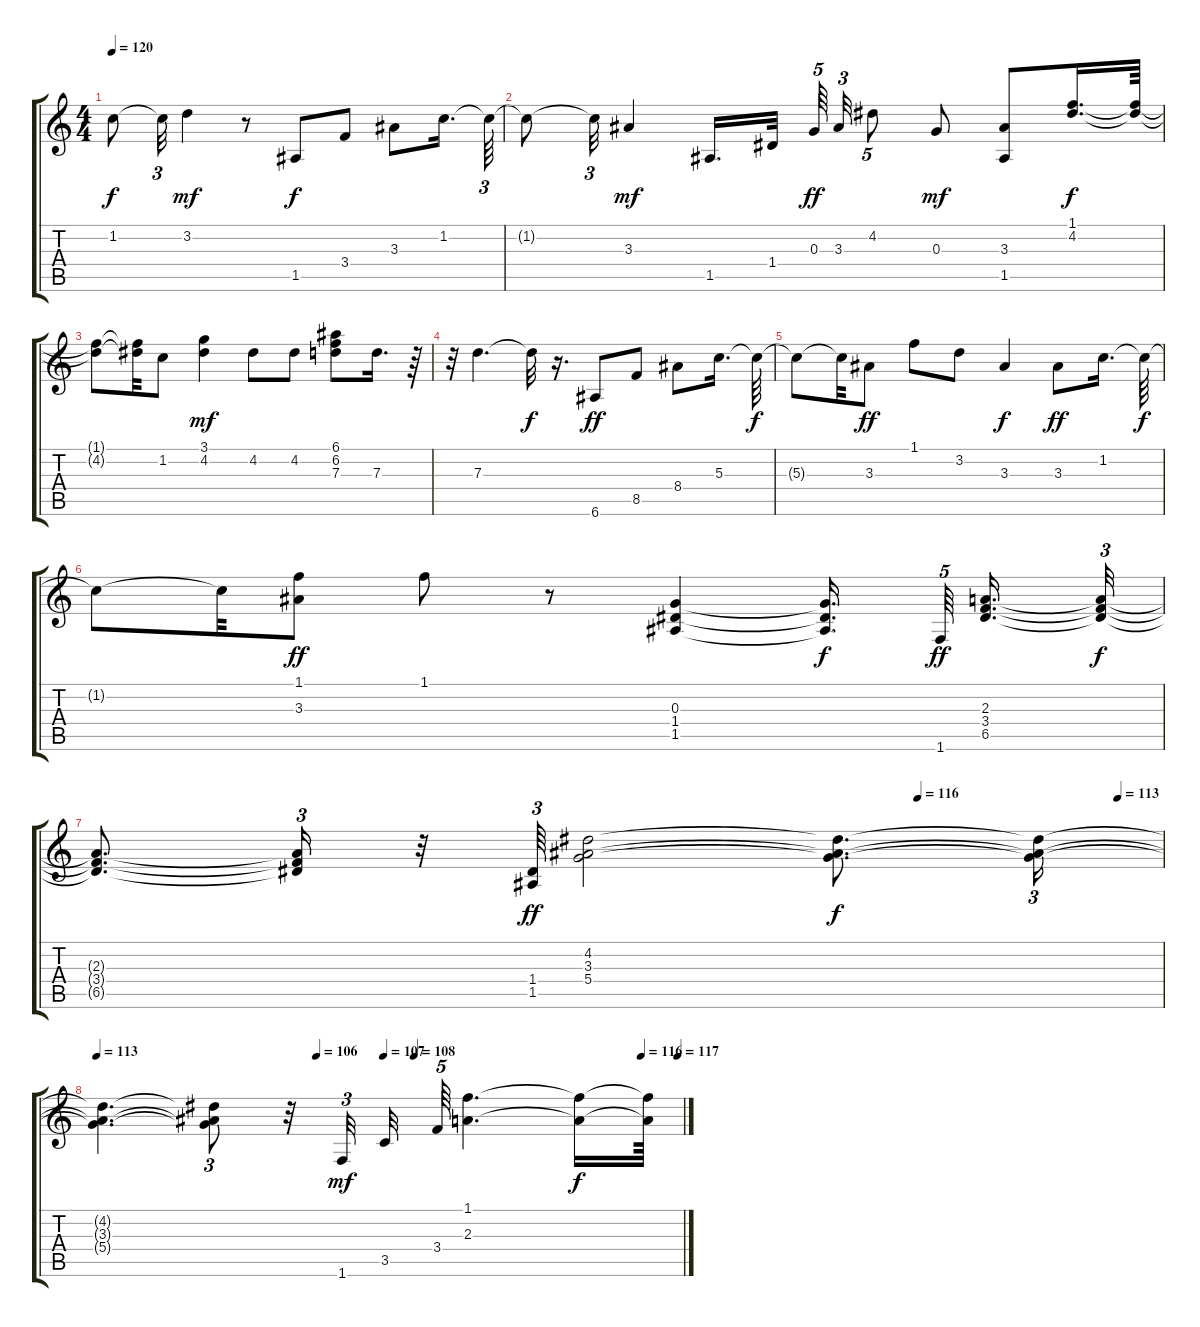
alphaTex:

\track "" {instrument acousticguitarnylon}
\staff {score tabs}
\tuning (E4 B3 G3 D3 A2 E2) {hide}
\ts (4 4)
\tempo 120
\clef g2
\ks c
1.2{t}.8{dy f} 1.2{t}.32{tu (3 2)} 3.2.4{dy mf} r.8 1.5.8{dy f} 3.4.8 3.3.8 1.2.16{d} 1.2{t}.64{tu (3 2)} |
1.2{t}.8 1.2{t}.32{tu (3 2)} 3.3.4{dy mf} 1.5.16{d balance 8} 1.4.32 0.3.64{tu (5 4) dy ff} 3.3.32{tu (3 2)} 4.2.8{tu (5 4)} 0.3.8{dy mf} (3.3 1.5).8 (1.1 4.2).16{d dy f} (1.1{t} 4.2{t}).64 |
(1.1{t} 4.2{t}).8 (1.1{t} 4.2{t}).32 1.2.8{balance 3} (3.1 4.2).4{dy mf} 4.2.8 4.2.8 (6.1 6.2 7.3).8 7.3.16{d} r.64 |
r.32 7.3.4{d} 7.3{t}.32{dy f} r.16{d} 6.6.8{dy ff} 8.5.8 8.4.8 5.3.16{d} 5.3{t}.64{dy f} |
5.3{t}.8 5.3{t}.32 3.3.8{dy ff} 1.1.8 3.2.8 3.3.4{dy f} 3.3.8{dy ff} 1.2.16{d} 1.2{t}.64{dy f} |
1.2{t}.8 1.2{t}.32 (1.1 3.3).8{dy ff} 1.1.8 r.8 (0.3 1.4 1.5).4 (0.3{t} 1.4{t} 1.5{t}).16{d dy f beam splitsecondary} 1.6.64{tu (5 4) dy ff beam splitsecondary} (2.3 3.4 6.5).16{d} (2.3{t} 3.4{t} 6.5{t}).32{tu (3 2) dy f} |
\tempo (116 0.7708333333333334)
\tempo (113 0.9583333333333334)
(2.3{t} 3.4{t} 6.5{t}).8{d} (2.3{t} 3.4{t} 6.5{t}).16{tu (3 2)} r.32 (1.4 1.5).64{tu (3 2) dy ff} (4.2 3.3 5.4).2 (4.2{t} 3.3{t} 5.4{t}).8{d dy f} (4.2{t} 3.3{t} 5.4{t}).16{tu (3 2)} |
\tempo 113
\tempo (106 0.375)
\tempo (107 0.4895833333333333)
\tempo (108 0.5416666666666666)
\tempo (116 0.9291666666666667)
\tempo (117 0.9916666666666667)
(4.2{t} 3.3{t} 5.4{t}).4{d} (4.2{t} 3.3{t} 5.4{t}).8{tu (3 2)} r.32 1.6.32{tu (3 2) dy mf} 3.5.32 3.4.64{tu (5 4)} (1.1 2.3).4{d} (1.1{t} 2.3{t}).16{dy f} (1.1{t} 2.3{t}).64
